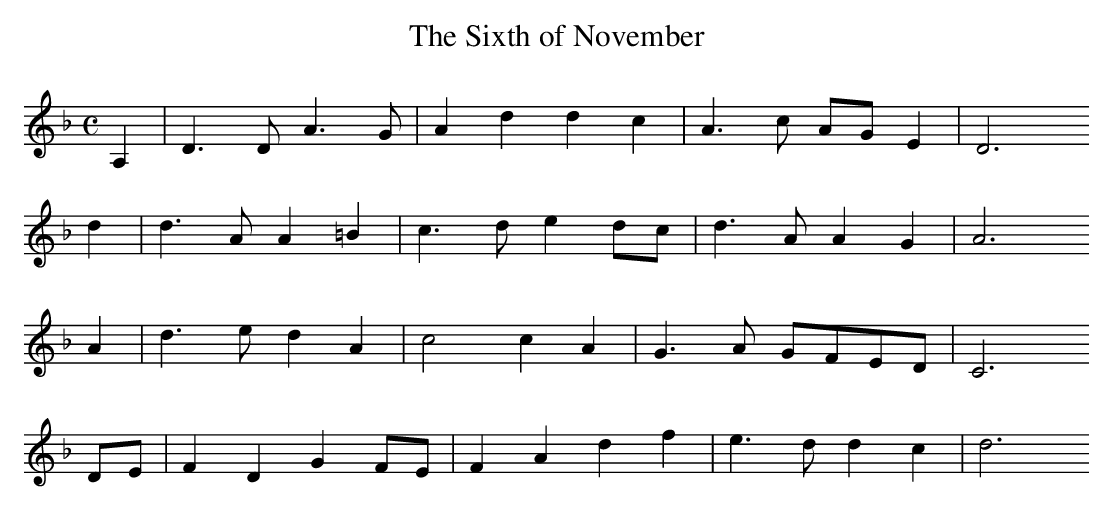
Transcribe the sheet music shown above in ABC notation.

X:1
T:The Sixth of November
M:C
L:1/4
K:Dm
A,  | D > D   A > G | A   d   d   c   | A > c   A/G/ E  | D3
d   | d > A   A  =B | c > d   e   d/c/| d > A   A   G   | A3
A   | d > e   d   A | c2      c   A   | G > A   G/F/E/D/| C3
D/E/| F   D   G F/E/| F   A   d   f   | e > d   d   c   | d3
